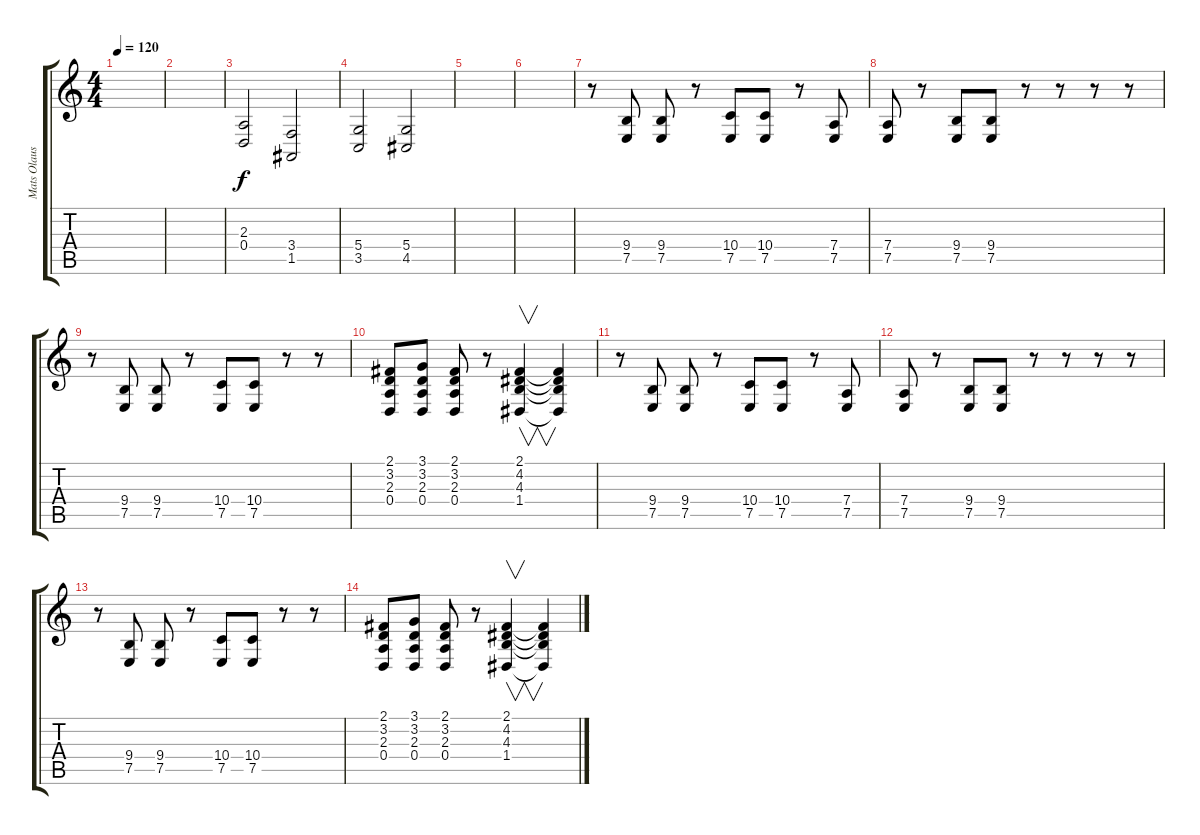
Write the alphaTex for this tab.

\track ("Mats Olausson" "Mats Olaus") {instrument violin}
\staff {score tabs}
\tuning (E4 B3 G3 D3 A2 E2) {hide}
\ts (4 4)
\tempo 120
\clef g2
\ks c
|
|
(2.3 0.4).2{instrument fx4atmosphere} (3.4 1.5).2 |
(5.4 3.5).2 (5.4 4.5).2 |
|
|
r.8{instrument violin} (9.4 7.5).8 (9.4 7.5).8 r.8 (10.4 7.5).8 (10.4 7.5).8 r.8 (7.4 7.5).8 |
(7.4 7.5).8 r.8 (9.4 7.5).8 (9.4 7.5).8 r.8 r.8 r.8 r.8 |
r.8 (9.4 7.5).8 (9.4 7.5).8 r.8 (10.4 7.5).8 (10.4 7.5).8 r.8 r.8 |
(2.1 3.2 2.3 0.4).8 (3.1 3.2 2.3 0.4).8 (2.1 3.2 2.3 0.4).8 r.8 (2.1 4.2 4.3 1.4).4{v} (2.1{t} 4.2{t} 4.3{t} 1.4{t}).4 |
r.8{instrument violin} (9.4 7.5).8 (9.4 7.5).8 r.8 (10.4 7.5).8 (10.4 7.5).8 r.8 (7.4 7.5).8 |
(7.4 7.5).8 r.8 (9.4 7.5).8 (9.4 7.5).8 r.8 r.8 r.8 r.8 |
r.8 (9.4 7.5).8 (9.4 7.5).8 r.8 (10.4 7.5).8 (10.4 7.5).8 r.8 r.8 |
(2.1 3.2 2.3 0.4).8 (3.1 3.2 2.3 0.4).8 (2.1 3.2 2.3 0.4).8 r.8 (2.1 4.2 4.3 1.4).4{v} (2.1{t} 4.2{t} 4.3{t} 1.4{t}).4
